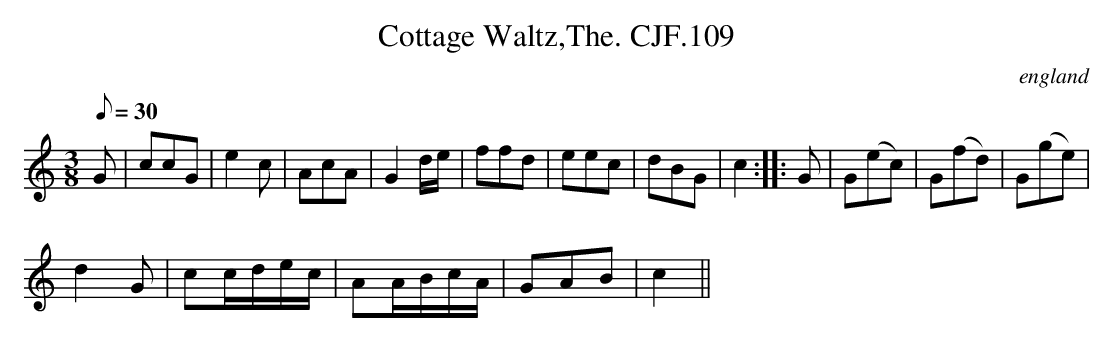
X:1
T:Cottage Waltz,The. CJF.109
O:england
M:3/8
L:1/8
Q:30
K:C
G|ccG|e2c|AcA|G2d/e/|ffd|eec|dBG|c2:|:G|G(ec)|G(fd)|G(ge)|
d2G|cc/d/e/c/|AA/B/c/A/|GAB|c2||
